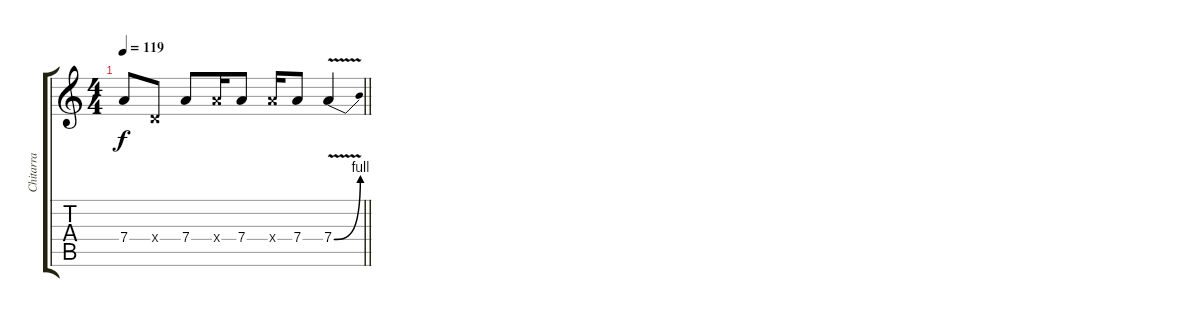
\track ("Chitarra" "Chitarra") {instrument electricguitarmuted}
\staff {score tabs}
\tuning (E4 B3 G3 D3 A2 E2) {hide}
\ts (4 4)
\tempo 119
\clef g2
\barLineRight lightlight
\ks c
7.4.8{dy f} 0.4{x}.8 7.4.8 7.4{x}.16 7.4.8 7.4{x}.16 7.4.8 7.4{be (bend 0 0 60 4) v}.4
